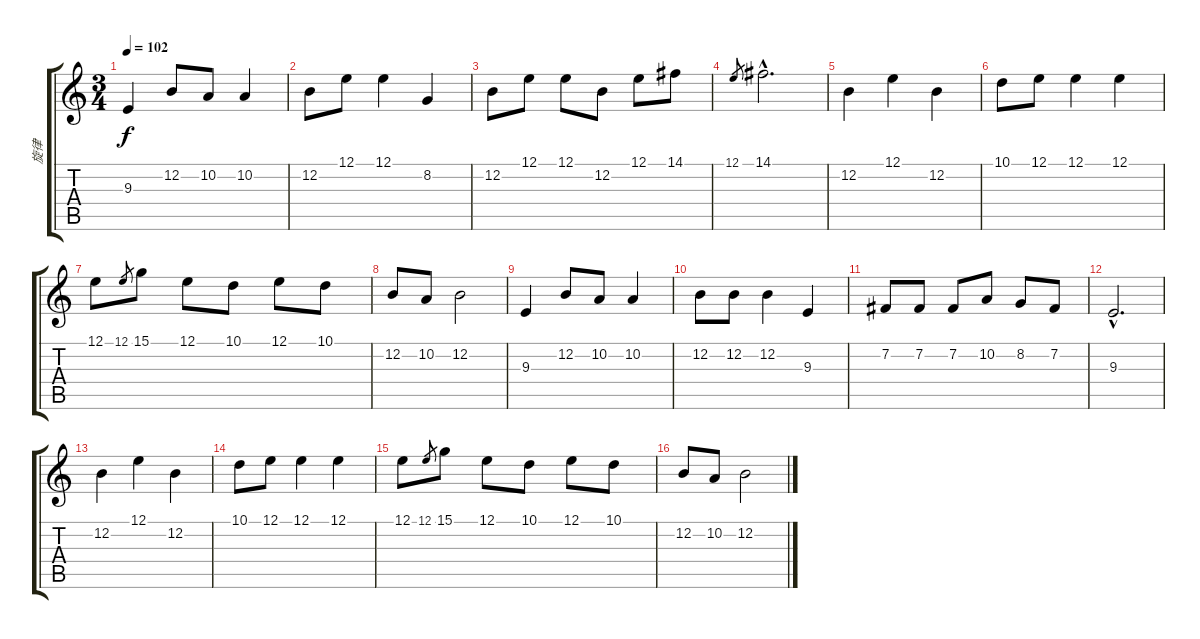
\track ("旋律" "旋律") {instrument flute}
\staff {score tabs}
\tuning (E4 B3 G3 D3 A2 E2) {hide}
\ts (3 4)
\tempo 102
\clef g2
\ks c
9.3.4{dy f} 12.2.8 10.2.8 10.2.4 |
12.2.8 12.1.8 12.1.4 8.2.4 |
12.2.8 12.1.8 12.1.8 12.2.8 12.1.8 14.1.8 |
12.1.8{gr} 14.1{hac}.2{d} |
12.2.4 12.1.4 12.2.4 |
10.1.8 12.1.8 12.1.4 12.1.4 |
12.1.8 12.1.8{gr} 15.1.8 12.1.8 10.1.8 12.1.8 10.1.8 |
12.2.8 10.2.8 12.2.2 |
9.3.4 12.2.8 10.2.8 10.2.4 |
12.2.8 12.2.8 12.2.4 9.3.4 |
7.2.8 7.2.8 7.2.8 10.2.8 8.2.8 7.2.8 |
9.3{hac}.2{d} |
12.2.4 12.1.4 12.2.4 |
10.1.8 12.1.8 12.1.4 12.1.4 |
12.1.8 12.1.8{gr} 15.1.8 12.1.8 10.1.8 12.1.8 10.1.8 |
12.2.8 10.2.8 12.2.2
